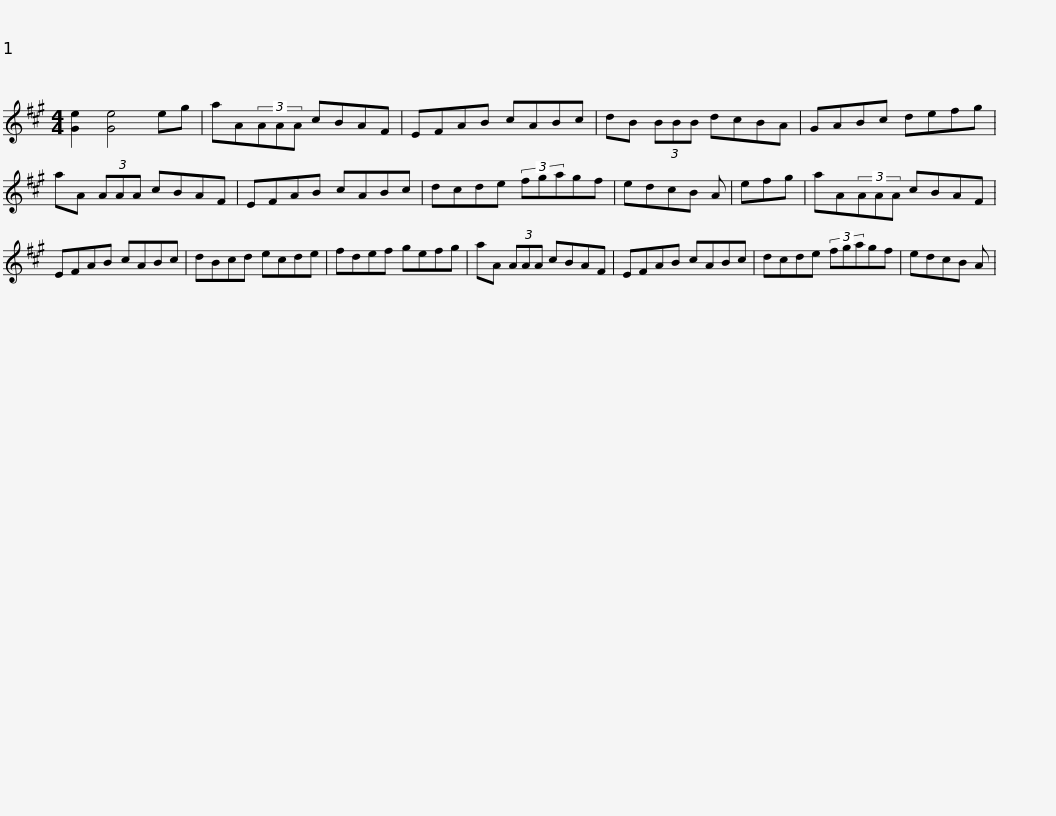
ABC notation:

X:1
L:1/8
M:4/4
I:linebreak $
K:A
V:1 treble
V:1
 [Ge]2 [Ge]4 eg | aA(3AAA cBAF | EFAB cABc | dB (3BBB dcBA | GABc defg |$ %5
 aA (3AAA cBAF | EFAB cABc | dcde (3fgagf | edcB A | efg | %10
 aA(3AAA cBAF |$ EFAB cABc | dBcd ecde | fdef gefg | aA (3AAA cBAF | %15
 EFAB cABc |$ dcde (3fgagf | edcB A | %18
